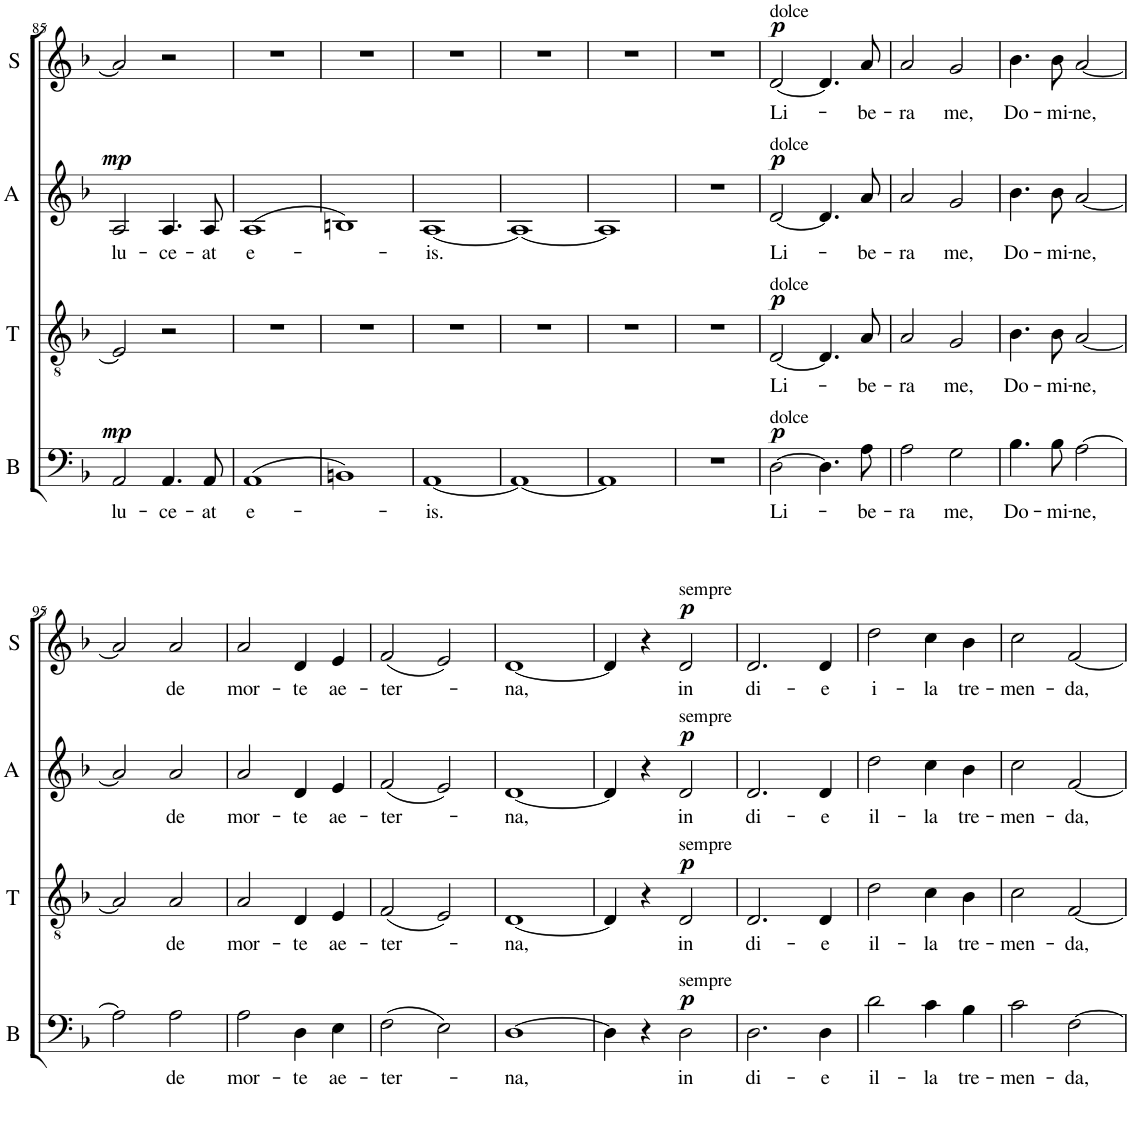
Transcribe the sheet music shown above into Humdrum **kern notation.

**kern	**text	**dynam	**kern	**text	**dynam	**kern	**text	**dynam	**kern	**text	**dynam
*part4	*part4	*part4	*part3	*part3	*part3	*part2	*part2	*part2	*part1	*part1	*part1
*staff4	*staff4	*staff4	*staff3	*staff3	*staff3	*staff2	*staff2	*staff2	*staff1	*staff1	*staff1
*I"Basso	*	*	*I"Tenore	*	*	*I"Alto	*	*	*I"Soprano	*	*
*I'B	*	*	*I'T	*	*	*I'A	*	*	*I'S	*	*
!!LO:PB:g=z
*clefF4	*	*	*clefGv2	*	*	*clefG2	*	*	*clefG2	*	*
*k[b-]	*	*	*k[b-]	*	*	*k[b-]	*	*	*k[b-]	*	*
*d:	*	*	*d:	*	*	*d:	*	*	*d:	*	*
*M2/2	*	*	*M2/2	*	*	*M2/2	*	*	*M2/2	*	*
=85	=85	=85	=85	=85	=85	=85	=85	=85	=85	=85	=85
!	!LO:LY:b	!LO:DY:a	!	!	!	!	!LO:LY:b	!LO:DY:a	!	!	!
2AA/	lu-	mp	2E/]	.	.	2A/	lu-	mp	2a/]	.	.
!	!LO:LY:b	!	!	!	!	!	!LO:LY:b	!	!	!	!
4.AA/	-ce-	.	2r	.	.	4.A/	-ce-	.	2r	.	.
!	!LO:LY:b	!	!	!	!	!	!LO:LY:b	!	!	!	!
8AA/	-at	.	.	.	.	8A/	-at	.	.	.	.
=86	=86	=86	=86	=86	=86	=86	=86	=86	=86	=86	=86
!	!LO:LY:b	!	!	!	!	!	!LO:LY:b	!	!	!	!
(>1AA	e-	.	1r	.	.	(>1A	e-	.	1r	.	.
=87	=87	=87	=87	=87	=87	=87	=87	=87	=87	=87	=87
1BBn)	.	.	1r	.	.	1Bn)	.	.	1r	.	.
=88	=88	=88	=88	=88	=88	=88	=88	=88	=88	=88	=88
!	!LO:LY:b	!	!	!	!	!	!LO:LY:b	!	!	!	!
[1AA	-is.	.	1r	.	.	[1A	-is.	.	1r	.	.
=89	=89	=89	=89	=89	=89	=89	=89	=89	=89	=89	=89
1AA_	.	.	1r	.	.	1A_	.	.	1r	.	.
=90	=90	=90	=90	=90	=90	=90	=90	=90	=90	=90	=90
1AA]	.	.	1r	.	.	1A]	.	.	1r	.	.
=91	=91	=91	=91	=91	=91	=91	=91	=91	=91	=91	=91
1r	.	.	1r	.	.	1r	.	.	1r	.	.
=92	=92	=92	=92	=92	=92	=92	=92	=92	=92	=92	=92
!	!	!	!	!	!	!	!	!	!LO:TX:a:t=dolce	!	!
!	!	!	!	!	!	!LO:TX:a:t=dolce	!	!	!	!	!
!	!	!	!LO:TX:a:t=dolce	!	!	!	!	!	!	!	!
!LO:TX:a:t=dolce	!	!	!	!	!	!	!	!	!	!	!
!	!LO:LY:b	!LO:DY:a	!	!LO:LY:b	!LO:DY:a	!	!LO:LY:b	!LO:DY:a	!	!LO:LY:b	!LO:DY:a
[2D\	Li-	p	[2D/	Li-	p	[2d/	Li-	p	[2d/	Li-	p
4.D\]	.	.	4.D/]	.	.	4.d/]	.	.	4.d/]	.	.
!	!LO:LY:b	!	!	!LO:LY:b	!	!	!LO:LY:b	!	!	!LO:LY:b	!
8A\	-be-	.	8A/	-be-	.	8a/	-be-	.	8a/	-be-	.
=93	=93	=93	=93	=93	=93	=93	=93	=93	=93	=93	=93
!	!LO:LY:b	!	!	!LO:LY:b	!	!	!LO:LY:b	!	!	!LO:LY:b	!
2A\	-ra	.	2A/	-ra	.	2a/	-ra	.	2a/	-ra	.
!	!LO:LY:b	!	!	!LO:LY:b	!	!	!LO:LY:b	!	!	!LO:LY:b	!
2G\	me,	.	2G/	me,	.	2g/	me,	.	2g/	me,	.
=94	=94	=94	=94	=94	=94	=94	=94	=94	=94	=94	=94
!	!LO:LY:b	!	!	!LO:LY:b	!	!	!LO:LY:b	!	!	!LO:LY:b	!
4.B-\	Do-	.	4.B-\	Do-	.	4.b-\	Do-	.	4.b-\	Do-	.
!	!LO:LY:b	!	!	!LO:LY:b	!	!	!LO:LY:b	!	!	!LO:LY:b	!
8B-\	-mi-	.	8B-\	-mi-	.	8b-\	-mi-	.	8b-\	-mi-	.
!	!LO:LY:b	!	!	!LO:LY:b	!	!	!LO:LY:b	!	!	!LO:LY:b	!
[2A\	-ne,	.	[2A/	-ne,	.	[2a/	-ne,	.	[2a/	-ne,	.
!!LO:LB:g=z
=95	=95	=95	=95	=95	=95	=95	=95	=95	=95	=95	=95
2A\]	.	.	2A/]	.	.	2a/]	.	.	2a/]	.	.
!	!LO:LY:b	!	!	!LO:LY:b	!	!	!LO:LY:b	!	!	!LO:LY:b	!
2A\	de	.	2A/	de	.	2a/	de	.	2a/	de	.
=96	=96	=96	=96	=96	=96	=96	=96	=96	=96	=96	=96
!	!LO:LY:b	!	!	!LO:LY:b	!	!	!LO:LY:b	!	!	!LO:LY:b	!
2A\	mor-	.	2A/	mor-	.	2a/	mor-	.	2a/	mor-	.
!	!LO:LY:b	!	!	!LO:LY:b	!	!	!LO:LY:b	!	!	!LO:LY:b	!
4D\	-te	.	4D/	-te	.	4d/	-te	.	4d/	-te	.
!	!LO:LY:b	!	!	!LO:LY:b	!	!	!LO:LY:b	!	!	!LO:LY:b	!
4E\	ae-	.	4E/	ae-	.	4e/	ae-	.	4e/	ae-	.
=97	=97	=97	=97	=97	=97	=97	=97	=97	=97	=97	=97
!	!LO:LY:b	!	!	!LO:LY:b	!	!	!LO:LY:b	!	!	!LO:LY:b	!
(>2F\	-ter-	.	(<2F/	-ter-	.	(<2f/	-ter-	.	(<2f/	-ter-	.
2E\)	.	.	2E/)	.	.	2e/)	.	.	2e/)	.	.
=98	=98	=98	=98	=98	=98	=98	=98	=98	=98	=98	=98
!	!LO:LY:b	!	!	!LO:LY:b	!	!	!LO:LY:b	!	!	!LO:LY:b	!
[1D	-na,	.	[1D	-na,	.	[1d	-na,	.	[1d	-na,	.
=99	=99	=99	=99	=99	=99	=99	=99	=99	=99	=99	=99
4D\]	.	.	4D/]	.	.	4d/]	.	.	4d/]	.	.
4r	.	.	4r	.	.	4r	.	.	4r	.	.
!	!	!	!	!	!	!	!	!	!LO:TX:a:t=sempre	!	!
!	!	!	!	!	!	!LO:TX:a:t=sempre	!	!	!	!	!
!	!	!	!LO:TX:a:t=sempre	!	!	!	!	!	!	!	!
!LO:TX:a:t=sempre	!	!	!	!	!	!	!	!	!	!	!
!	!LO:LY:b	!LO:DY:a	!	!LO:LY:b	!LO:DY:a	!	!LO:LY:b	!LO:DY:a	!	!LO:LY:b	!LO:DY:a
2D\	in	p	2D/	in	p	2d/	in	p	2d/	in	p
=100	=100	=100	=100	=100	=100	=100	=100	=100	=100	=100	=100
!	!LO:LY:b	!	!	!LO:LY:b	!	!	!LO:LY:b	!	!	!LO:LY:b	!
2.D\	di-	.	2.D/	di-	.	2.d/	di-	.	2.d/	di-	.
!	!LO:LY:b	!	!	!LO:LY:b	!	!	!LO:LY:b	!	!	!LO:LY:b	!
4D\	-e	.	4D/	-e	.	4d/	-e	.	4d/	-e	.
=101	=101	=101	=101	=101	=101	=101	=101	=101	=101	=101	=101
!	!LO:LY:b	!	!	!LO:LY:b	!	!	!LO:LY:b	!	!	!LO:LY:b	!
2d\	il-	.	2d\	il-	.	2dd\	il-	.	2dd\	i-	.
!	!LO:LY:b	!	!	!LO:LY:b	!	!	!LO:LY:b	!	!	!LO:LY:b	!
4c\	-la	.	4c\	-la	.	4cc\	-la	.	4cc\	-la	.
!	!LO:LY:b	!	!	!LO:LY:b	!	!	!LO:LY:b	!	!	!LO:LY:b	!
4B-\	tre-	.	4B-\	tre-	.	4b-\	tre-	.	4b-\	tre-	.
=102	=102	=102	=102	=102	=102	=102	=102	=102	=102	=102	=102
!	!LO:LY:b	!	!	!LO:LY:b	!	!	!LO:LY:b	!	!	!LO:LY:b	!
2c\	-men-	.	2c\	-men-	.	2cc\	-men-	.	2cc\	-men-	.
!	!LO:LY:b	!	!	!LO:LY:b	!	!	!LO:LY:b	!	!	!LO:LY:b	!
[2F\	-da,	.	[2F/	-da,	.	[2f/	-da,	.	[2f/	-da,	.
=	=	=	=	=	=	=	=	=	=	=	=
*-	*-	*-	*-	*-	*-	*-	*-	*-	*-	*-	*-
